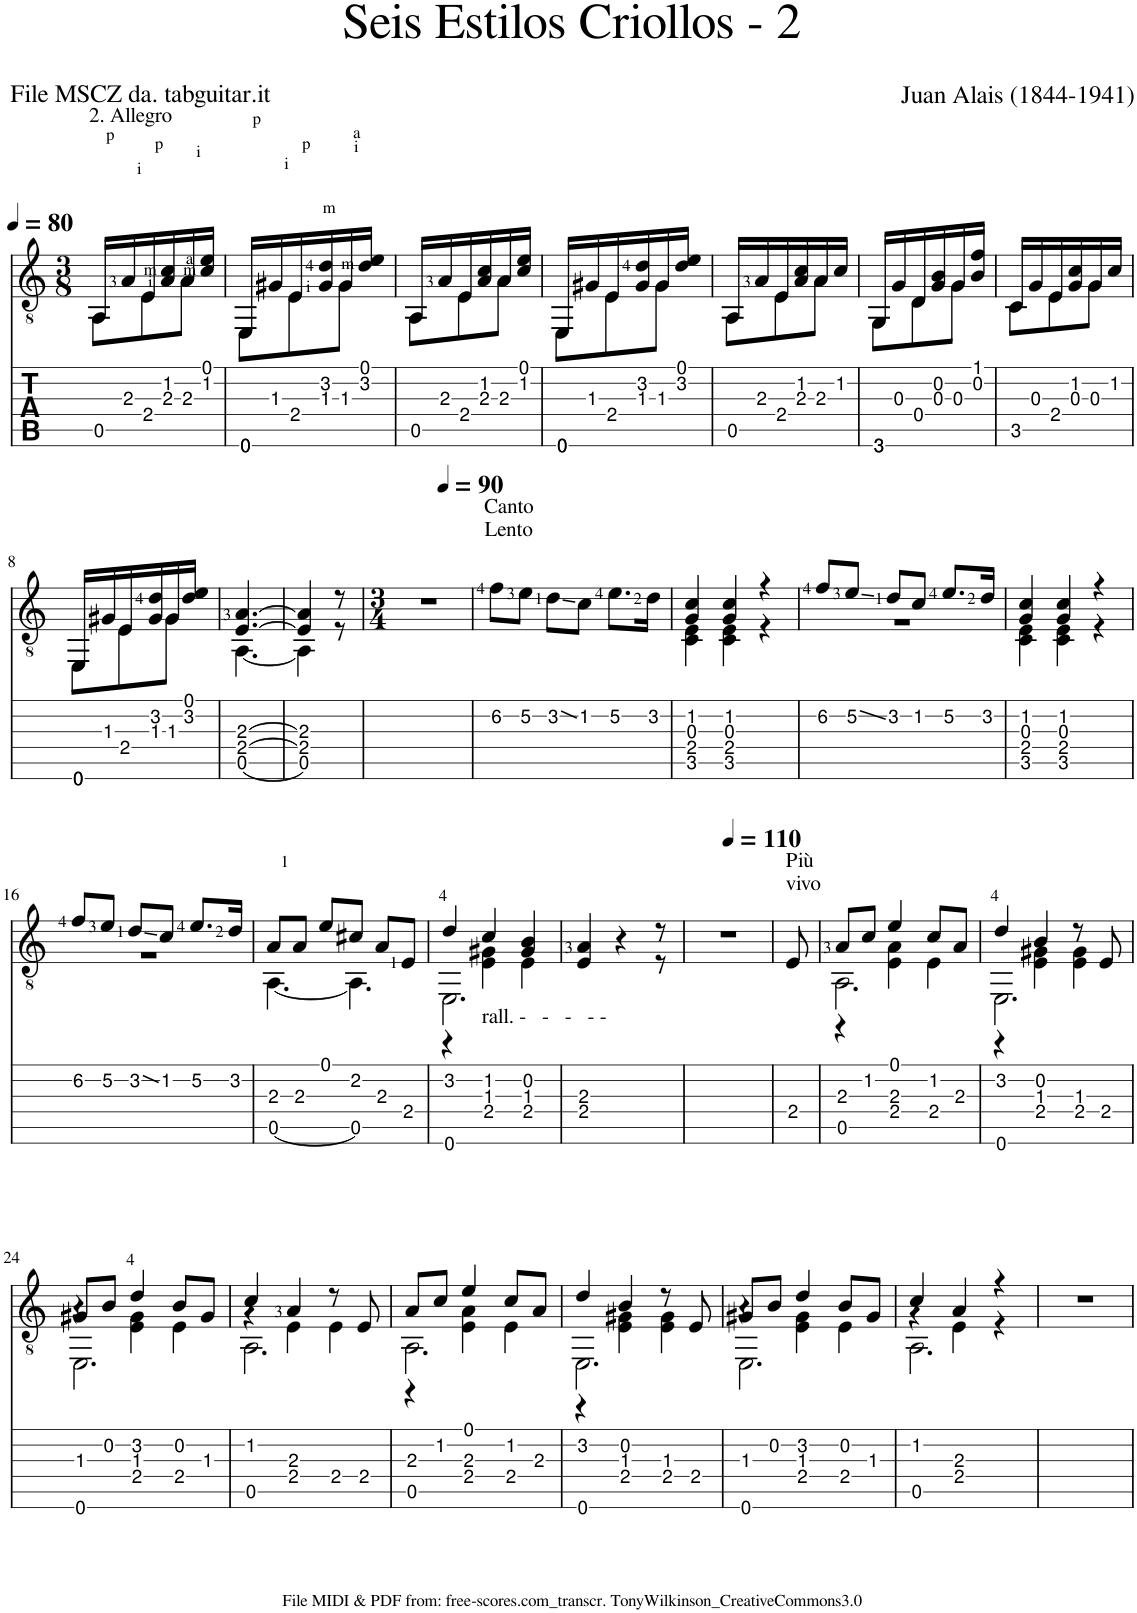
**kern	**kern
*part1	*part1
*staff2	*staff1
*I"Guitar	*
*I'Guit.	*
*stria6	*
*	*clefGv2
*k[]	*k[]
*M3/8	*M3/8
*MM80	*MM80
=1	=1
*^	*^
!	!	!LO:TX:a:t=2. Allegro	!
16AALL	8AAL	16AA/LL	8AA\L
16A	.	16A/	.
16E	8E	16E/	8E\
16A\ 16c\	.	16A/ 16c/	.
16A	8AJ	16A/	8A\J
16c\ 16e\JJ	.	16c/ 16e/JJ	.
=2	=2	=2	=2
16EELL	8EEL	16EE/LL	8EE\L
16G#X	.	16G#X/	.
16E	8E	16E/	8E\
16G#\ 16d\	.	16G#/ 16d/	.
16G#	8G#J	16G#/	8G#\J
16d\ 16e\JJ	.	16d/ 16e/JJ	.
=3	=3	=3	=3
16AALL	8AAL	16AA/LL	8AA\L
16A	.	16A/	.
16E	8E	16E/	8E\
16A\ 16c\	.	16A/ 16c/	.
16A	8AJ	16A/	8A\J
16c\ 16e\JJ	.	16c/ 16e/JJ	.
=4	=4	=4	=4
16EELL	8EEL	16EE/LL	8EE\L
16G#X	.	16G#X/	.
16E	8E	16E/	8E\
16G#\ 16d\	.	16G#/ 16d/	.
16G#	8G#J	16G#/	8G#\J
16d\ 16e\JJ	.	16d/ 16e/JJ	.
=5	=5	=5	=5
16AALL	8AAL	16AA/LL	8AA\L
16A	.	16A/	.
16E	8E	16E/	8E\
16A\ 16c\	.	16A/ 16c/	.
16A	8AJ	16A/	8A\J
16cJJ	.	16c/JJ	.
=6	=6	=6	=6
16GGLL	8GGL	16GG/LL	8GG\L
16G	.	16G/	.
16D	8D	16D/	8D\
16G\ 16B\	.	16G/ 16B/	.
16G	8GJ	16G/	8G\J
16B\ 16f\JJ	.	16B/ 16f/JJ	.
=7	=7	=7	=7
16CLL	8CL	16C/LL	8C\L
16G	.	16G/	.
16E	8E	16E/	8E\
16G\ 16c\	.	16G/ 16c/	.
16G	8GJ	16G/	8G\J
16cJJ	.	16c/JJ	.
!!LO:LB:g=z	!!
=8	=8	=8	=8
16EELL	8EEL	16EE/LL	8EE\L
16G#X	.	16G#X/	.
16E	8E	16E/	8E\
16G#\ 16d\	.	16G#/ 16d/	.
16G#	8G#J	16G#/	8G#\J
16d\ 16e\JJ	.	16d/ 16e/JJ	.
=9	=9	=9	=9
[4.E [4.A	[4.AA	[4.E/ [4.A/	[4.AA\
=10	=10	=10	=10
4E] 4A]	4AA]	4E/] 4A/]	4AA\]
8r	8r	8r	8r
*v	*v	*	*
*	*v	*v
=11	=11
*M3/4	*M3/4
2.r	2.r
=12	=12
*	*MM90
!	!LO:TX:a:t=Canto
!	!LO:TX:a:t=Lento
8fL	8f\L
8eJ	8e\J
8dL	8d\L
8cJ	8c\J
8.eL	8.e\L
16dJk	16d\Jk
=13	=13
*^	*^
4G 4c	4C 4E	4G/ 4c/	4C\ 4E\
4G 4c	4C 4E	4G/ 4c/	4C\ 4E\
4r	4r	4r	4r
=14	=14	=14	=14
8fL	2.r	8f/L	2.r
8eJ	.	8e/J	.
8dL	.	8d/L	.
8cJ	.	8c/J	.
8.eL	.	8.e/L	.
16dJk	.	16d/Jk	.
=15	=15	=15	=15
4G 4c	4C 4E	4G/ 4c/	4C\ 4E\
4G 4c	4C 4E	4G/ 4c/	4C\ 4E\
4r	4r	4r	4r
!!LO:LB:g=z	!!
=16	=16	=16	=16
8fL	2.r	8f/L	2.r
8eJ	.	8e/J	.
8dL	.	8d/L	.
8cJ	.	8c/J	.
8.eL	.	8.e/L	.
16dJk	.	16d/Jk	.
=17	=17	=17	=17
8AL	[4.AA	8A/L	[4.AA\
8AJ	.	8A/J	.
8eL	.	8e/L	.
8c#XJ	4.AA]	8c#X/J	4.AA\]
8AL	.	8A/L	.
8EJ	.	8E/J	.
=18	=18	=18	=18
*	*^	*	*^
4d	2.EE	4r	4d/	2.EE\	4r
!LO:TX:a:t=rall. -   -   -   - -	!	!	!	!	!
4c	.	4E 4G#X	4c/	.	4E\ 4G#X\
4G#X 4B	.	4E	4G#/ 4B/	.	4E\
*	*v	*v	*	*	*
*	*	*	*v	*v
=19	=19	=19	=19
4E 4A	2ryy	4E/ 4A/	2ryy
4r	.	4r	.
8r	8r	8r	8r
*v	*v	*	*
*	*v	*v
=20	=20
2.r	2.r
=21	=21
*	*MM110
!	!LO:TX:a:t=Più
!	!LO:TX:a:t=vivo
8E	8E/
=22	=22
*^	*^
*	*^	*	*^
8AL	2.AA	4r	8A/L	2.AA\	4r
8cJ	.	.	8c/J	.	.
4e	.	4E 4A	4e/	.	4E\ 4A\
8cL	.	4E	8c/L	.	4E\
8AJ	.	.	8A/J	.	.
=23	=23	=23	=23	=23	=23
4d	2.EE	4r	4d/	2.EE\	4r
4B	.	4E 4G#X	4B/	.	4E\ 4G#X\
8r	.	4E 4G#X	8r	.	4E\ 4G#\
8E	.	.	8E/	.	.
!!LO:LB:g=z	!!	!!
=24	=24	=24	=24	=24	=24
8G#XL	4r	2.EE	8G#X/L	4r	2.EE\
8BJ	.	.	8B/J	.	.
4d	4E 4G#	.	4d/	4E\ 4G#\	.
8BL	4E	.	8B/L	4E\	.
8G#XJ	.	.	8G#/J	.	.
=25	=25	=25	=25	=25	=25
4c	4r	2.AA	4c/	4r	2.AA\
4A	4E	.	4A/	4E\	.
8r	4E	.	8r	4E\	.
8E	.	.	8E/	.	.
=26	=26	=26	=26	=26	=26
8AL	2.AA	4r	8A/L	2.AA\	4r
8cJ	.	.	8c/J	.	.
4e	.	4E 4A	4e/	.	4E\ 4A\
8cL	.	4E	8c/L	.	4E\
8AJ	.	.	8A/J	.	.
=27	=27	=27	=27	=27	=27
4d	2.EE	4r	4d/	2.EE\	4r
4B	.	4E 4G#X	4B/	.	4E\ 4G#X\
8r	.	4E 4G#	8r	.	4E\ 4G#\
8E	.	.	8E/	.	.
=28	=28	=28	=28	=28	=28
8G#XL	4r	2.EE	8G#X/L	4r	2.EE\
8BJ	.	.	8B/J	.	.
4d	4E 4G#	.	4d/	4E\ 4G#\	.
8BL	4E	.	8B/L	4E\	.
8G#J	.	.	8G#/J	.	.
=29	=29	=29	=29	=29	=29
4c	4r	2.AA	4c/	4r	2.AA\
4A	4E	.	4A/	4E\	.
4r	4r	.	4r	4r	.
*v	*v	*v	*	*	*
*	*v	*v	*v
=30	=30
2.r	2.r
=	=
*-	*-
